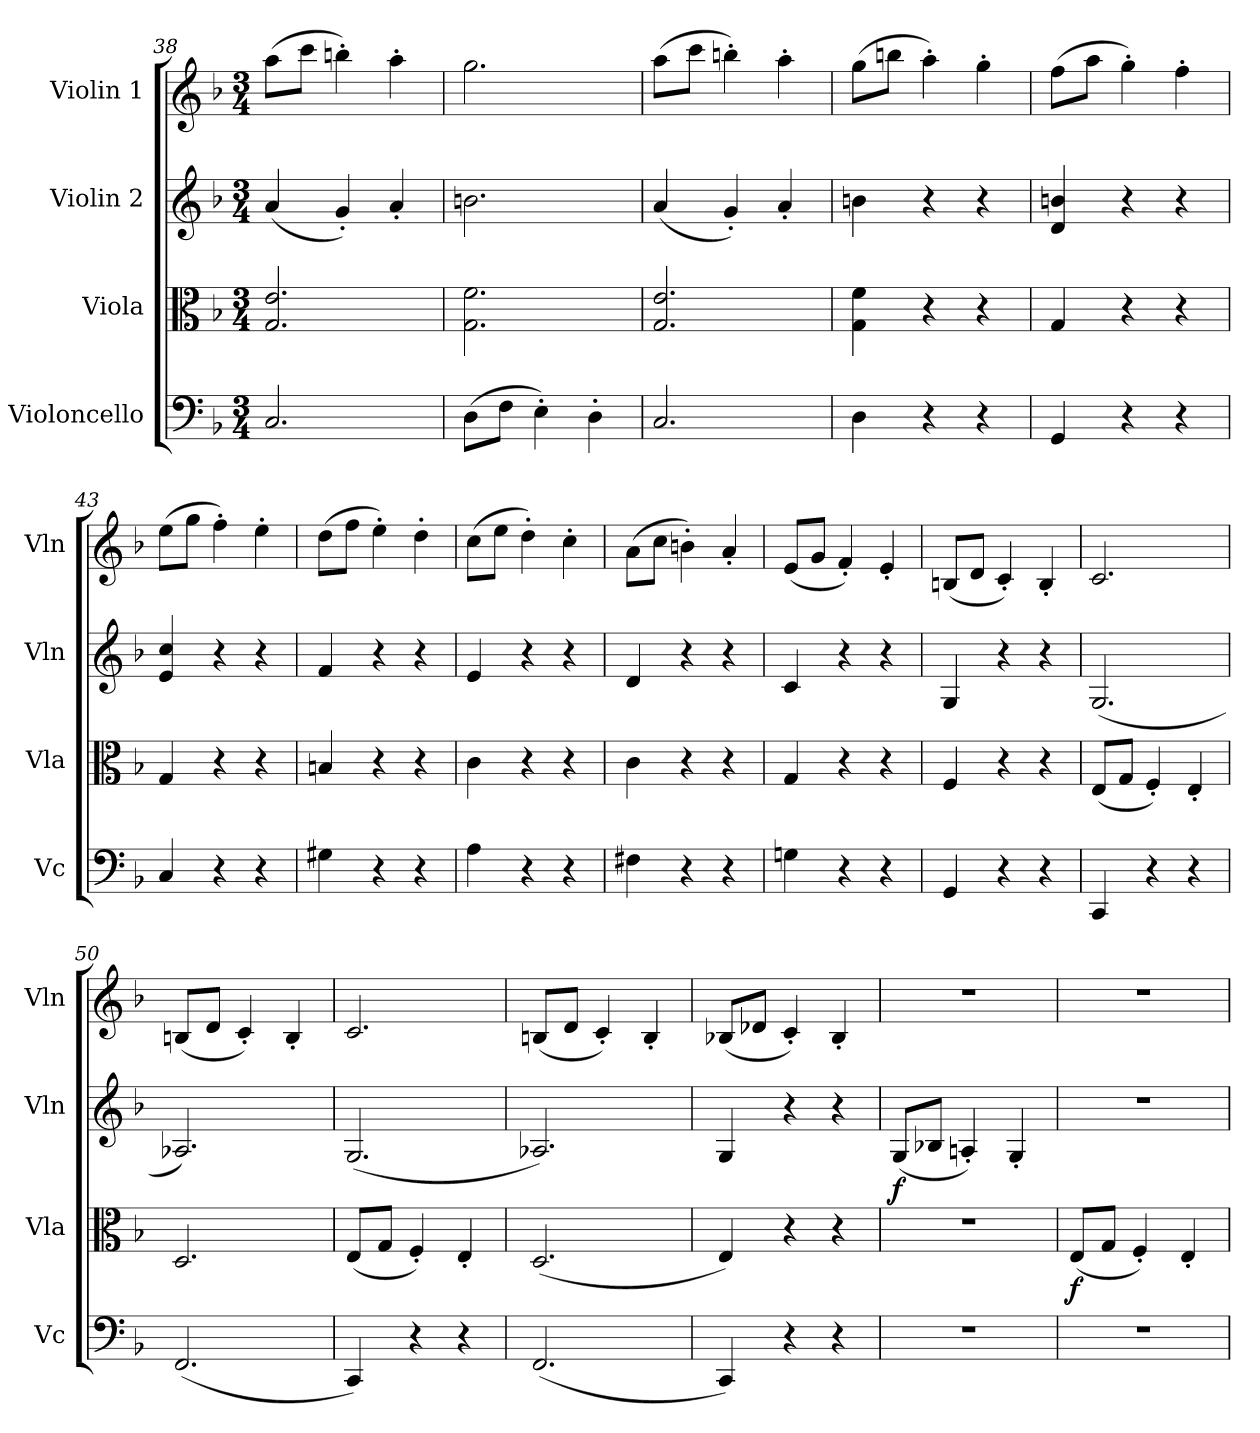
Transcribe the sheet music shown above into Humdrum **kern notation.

**kern	**kern	**dynam	**kern	**dynam	**kern
*part4	*part3	*part3	*part2	*part2	*part1
*staff4	*staff3	*staff3	*staff2	*staff2	*staff1
*I"Violoncello	*I"Viola	*	*I"Violin 2	*	*I"Violin 1
*I'Vc	*I'Vla	*	*I'Vln	*	*I'Vln
*clefF4	*clefC3	*	*clefG2	*	*clefG2
*k[b-]	*k[b-]	*	*k[b-]	*	*k[b-]
*M3/4	*M3/4	*	*M3/4	*	*M3/4
=38	=38	=38	=38	=38	=38
2.C/	2.G/ 2.e/	.	(4a/	.	(8aa\L
.	.	.	.	.	8ccc\J
.	.	.	4g'/)	.	4bbn'\)
.	.	.	4a'/	.	4aa'\
=39	=39	=39	=39	=39	=39
(8D\L	2.G\ 2.f\	.	2.bn\	.	2.gg\
8F\J	.	.	.	.	.
4E'\)	.	.	.	.	.
4D'\	.	.	.	.	.
=40	=40	=40	=40	=40	=40
2.C/	2.G/ 2.e/	.	(4a/	.	(8aa\L
.	.	.	.	.	8ccc\J
.	.	.	4g'/)	.	4bbn'\)
.	.	.	4a'/	.	4aa'\
!!LO:LB:g=z
=41	=41	=41	=41	=41	=41
4D\	4G\ 4f\	.	4bn\	.	(8gg\L
.	.	.	.	.	8bbn\J
4r	4r	.	4r	.	4aa'\)
4r	4r	.	4r	.	4gg'\
=42	=42	=42	=42	=42	=42
4GG/	4G/	.	4d/ 4bn/	.	(8ff\L
.	.	.	.	.	8aa\J
4r	4r	.	4r	.	4gg'\)
4r	4r	.	4r	.	4ff'\
=43	=43	=43	=43	=43	=43
4C/	4G/	.	4e/ 4cc/	.	(8ee\L
.	.	.	.	.	8gg\J
4r	4r	.	4r	.	4ff'\)
4r	4r	.	4r	.	4ee'\
=44	=44	=44	=44	=44	=44
4G#X\	4Bn/	.	4f/	.	(8dd\L
.	.	.	.	.	8ff\J
4r	4r	.	4r	.	4ee'\)
4r	4r	.	4r	.	4dd'\
=45	=45	=45	=45	=45	=45
4A\	4c\	.	4e/	.	(8cc\L
.	.	.	.	.	8ee\J
4r	4r	.	4r	.	4dd'\)
4r	4r	.	4r	.	4cc'\
=46	=46	=46	=46	=46	=46
4F#X\	4c\	.	4d/	.	(8a\L
.	.	.	.	.	8cc\J
4r	4r	.	4r	.	4bn'\)
4r	4r	.	4r	.	4a'/
=47	=47	=47	=47	=47	=47
4Gn\	4G/	.	4c/	.	(8e/L
.	.	.	.	.	8g/J
4r	4r	.	4r	.	4f'/)
4r	4r	.	4r	.	4e'/
=48	=48	=48	=48	=48	=48
4GG/	4F/	.	4G/	.	(8Bn/L
.	.	.	.	.	8d/J
4r	4r	.	4r	.	4c'/)
4r	4r	.	4r	.	4B'/
!!LO:LB:g=z
=49	=49	=49	=49	=49	=49
4CC/	(8E/L	.	(2.G/	.	2.c/
.	8G/J	.	.	.	.
4r	4F'/)	.	.	.	.
4r	4E'/	.	.	.	.
=50	=50	=50	=50	=50	=50
(2.FF/	2.D/	.	2.A-X/)	.	(8Bn/L
.	.	.	.	.	8d/J
.	.	.	.	.	4c'/)
.	.	.	.	.	4B'/
=51	=51	=51	=51	=51	=51
4CC/)	(8E/L	.	(2.G/	.	2.c/
.	8G/J	.	.	.	.
4r	4F'/)	.	.	.	.
4r	4E'/	.	.	.	.
=52	=52	=52	=52	=52	=52
(2.FF/	(2.D/	.	2.A-X/)	.	(8Bn/L
.	.	.	.	.	8d/J
.	.	.	.	.	4c'/)
.	.	.	.	.	4B'/
=53	=53	=53	=53	=53	=53
4CC/)	4E/)	.	4G/	.	(8B-X/L
.	.	.	.	.	8d-X/J
4r	4r	.	4r	.	4c'/)
4r	4r	.	4r	.	4B-'/
=54	=54	=54	=54	=54	=54
!	!	!	!	!LO:DY:b	!
2.r	2.r	.	(8G/L	f	2.r
.	.	.	8B-X/J	.	.
.	.	.	4An'/)	.	.
.	.	.	4G'/	.	.
=55	=55	=55	=55	=55	=55
!	!	!LO:DY:b	!	!	!
2.r	(8E/L	f	2.r	.	2.r
.	8G/J	.	.	.	.
.	4F'/)	.	.	.	.
.	4E'/	.	.	.	.
=	=	=	=	=	=
*-	*-	*-	*-	*-	*-
